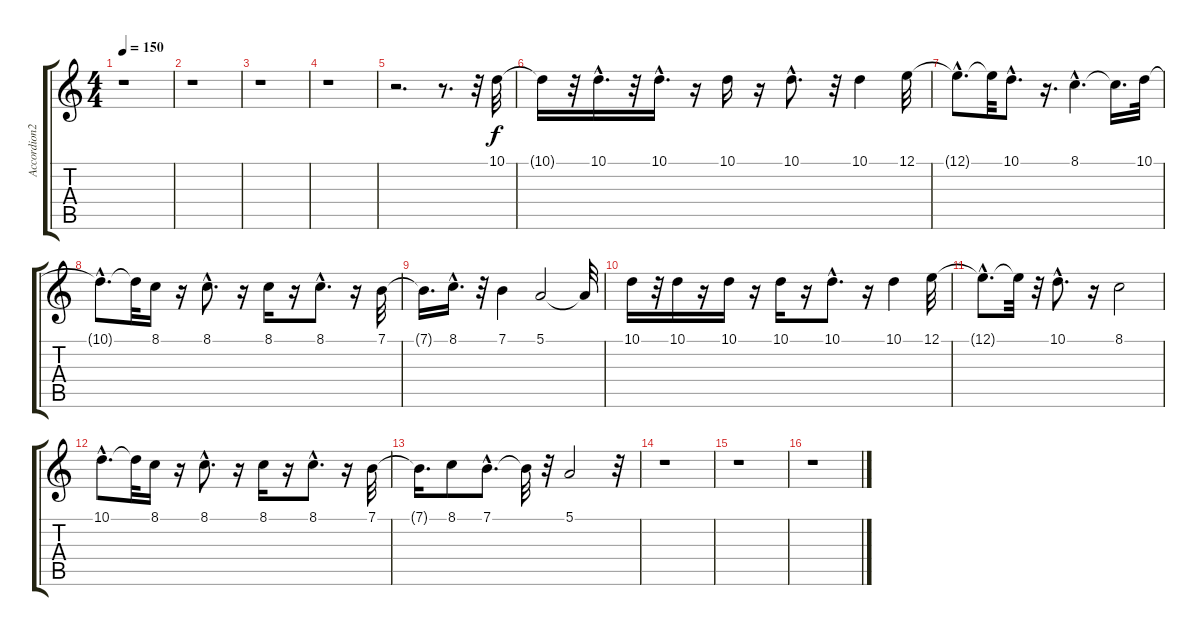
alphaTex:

\track ("Accordion2" "Accordion2") {instrument accordion}
\staff {score tabs}
\tuning (E4 B3 G3 D3 A2 E2) {hide}
\ts (4 4)
\tempo 150
\clef g2
\ks c
r.1{dy f} |
r.1 |
r.1 |
r.1 |
r.2{d} r.8{d} r.32 10.1.32 |
10.1{t}.16 r.32 10.1{hac}.16{d} r.32 10.1{hac}.16{d} r.16 10.1.16 r.16 10.1{hac}.8{d} r.32 10.1.4 12.1.32 |
12.1{hac t}.8{d} 12.1{t}.32 10.1{hac}.8{d} r.16{d} 8.1{hac}.4{d} 8.1{t}.16{d} 10.1.32 |
10.1{hac t}.8{d} 10.1{t}.32 8.1.16 r.16 8.1{hac}.8{d} r.16 8.1.16 r.16 8.1{hac}.8{d} r.16 7.1.32 |
7.1{t}.16{d} 8.1{hac}.16{d} r.32 7.1.4 5.1.2 5.1{t}.32 |
10.1.16 r.32 10.1.16 r.16 10.1.16 r.16 10.1.16 r.16 10.1{hac}.8{d} r.16 10.1.4 12.1.32 |
12.1{hac t}.8{d} 12.1{t}.32 r.32 10.1{hac}.8{d} r.16 8.1.2 |
10.1{hac}.8{d} 10.1{t}.32 8.1.16 r.16 8.1{hac}.8{d} r.16 8.1.16 r.16 8.1{hac}.8{d} r.16 7.1.32 |
7.1{t}.16{d} 8.1.8 7.1{hac}.8{d} 7.1{t}.32 r.32 5.1.2 r.32 |
r.1 |
r.1 |
r.1
